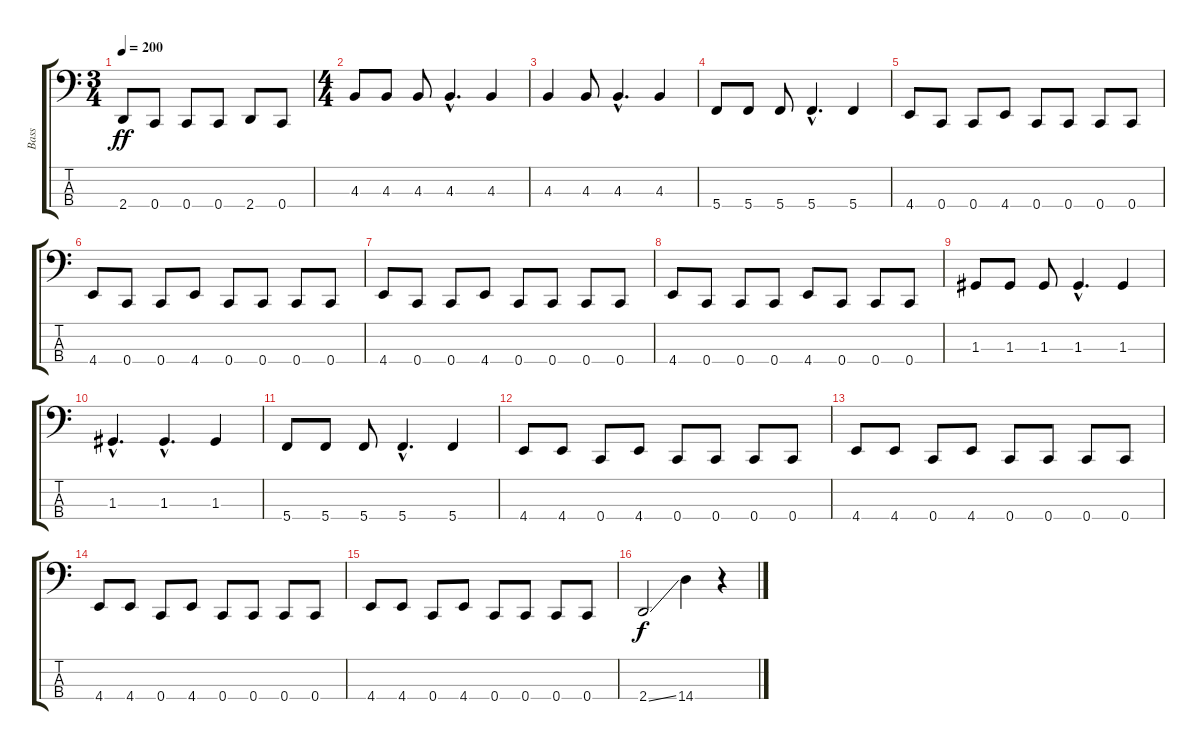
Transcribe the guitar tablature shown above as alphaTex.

\track ("Bass" "Bass") {instrument electricbassfinger}
\staff {score tabs}
\tuning (F2 C2 G1 C1) {hide}
\ts (3 4)
\tempo 200
\clef f4
\ks c
2.4.8{dy ff} 0.4.8 0.4.8 0.4.8 2.4.8 0.4.8 |
\ts (4 4)
4.3.8 4.3.8 4.3.8 4.3{hac}.4{d} 4.3.4 |
4.3.4 4.3.8 4.3{hac}.4{d} 4.3.4 |
5.4.8 5.4.8 5.4.8 5.4{hac}.4{d} 5.4.4 |
4.4.8 0.4.8 0.4.8 4.4.8 0.4.8 0.4.8 0.4.8 0.4.8 |
4.4.8 0.4.8 0.4.8 4.4.8 0.4.8 0.4.8 0.4.8 0.4.8 |
4.4.8 0.4.8 0.4.8 4.4.8 0.4.8 0.4.8 0.4.8 0.4.8 |
4.4.8 0.4.8 0.4.8 0.4.8 4.4.8 0.4.8 0.4.8 0.4.8 |
1.3.8 1.3.8 1.3.8 1.3{hac}.4{d} 1.3.4 |
1.3{hac}.4{d} 1.3{hac}.4{d} 1.3.4 |
5.4.8 5.4.8 5.4.8 5.4{hac}.4{d} 5.4.4 |
4.4.8 4.4.8 0.4.8 4.4.8 0.4.8 0.4.8 0.4.8 0.4.8 |
4.4.8 4.4.8 0.4.8 4.4.8 0.4.8 0.4.8 0.4.8 0.4.8 |
4.4.8 4.4.8 0.4.8 4.4.8 0.4.8 0.4.8 0.4.8 0.4.8 |
4.4.8 4.4.8 0.4.8 4.4.8 0.4.8 0.4.8 0.4.8 0.4.8 |
2.4{ss}.2{dy f} 14.4.4 r.4
